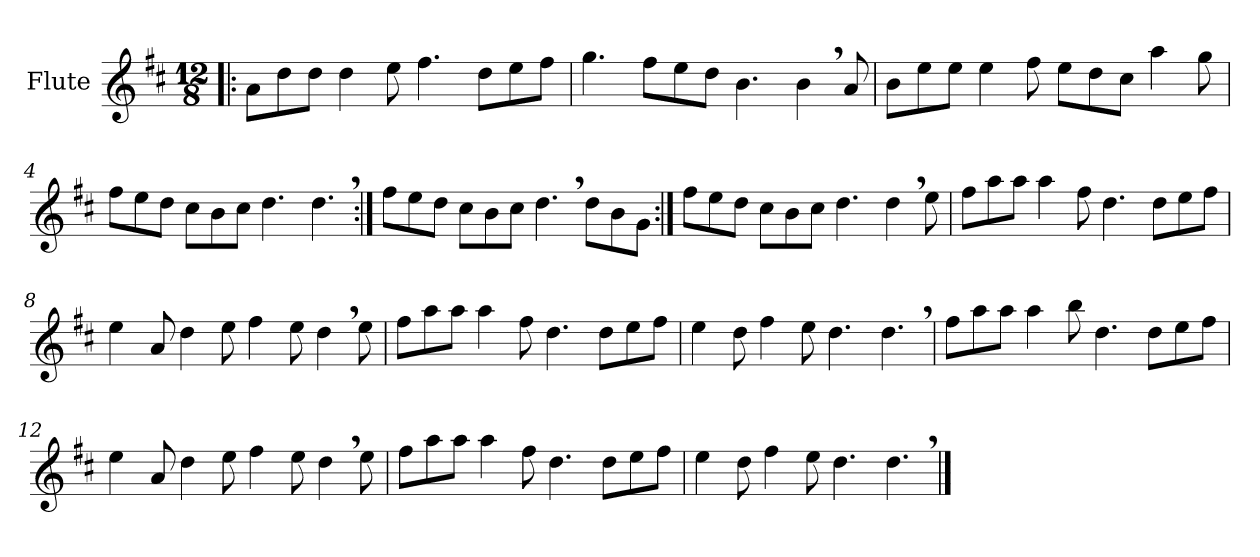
**kern
*part1
*staff1
*I"Flute
*I'Fl
*clefG2
*k[f#c#]
*D:
*M12/8
=1!|:
8a\L
8dd\
8dd\J
4dd\
8ee\
4.ff#\
8dd\L
8ee\
8ff#\J
=2
4.gg\
8ff#\L
8ee\
8dd\J
4.b\
4b,>\
8a/
=3
8b\L
8ee\
8ee\J
4ee\
8ff#\
8ee\L
8dd\
8cc#\J
4aa\
8gg\
!!LO:LB:g=z
=4
8ff#\L
8ee\
8dd\J
8cc#\L
8b\
8cc#\J
4.dd\
4.dd,>\
=5:|!
8ff#\L
8ee\
8dd\J
8cc#\L
8b\
8cc#\J
4.dd,>\
8dd\L
8b\
8g\J
=6:|!
8ff#\L
8ee\
8dd\J
8cc#\L
8b\
8cc#\J
4.dd\
4dd,>\
8ee\
!!LO:LB:g=z
=7
8ff#\L
8aa\
8aa\J
4aa\
8ff#\
4.dd\
8dd\L
8ee\
8ff#\J
=8
4ee\
8a/
4dd\
8ee\
4ff#\
8ee\
4dd,>\
8ee\
=9
8ff#\L
8aa\
8aa\J
4aa\
8ff#\
4.dd\
8dd\L
8ee\
8ff#\J
!!LO:LB:g=z
=10
4ee\
8dd\
4ff#\
8ee\
4.dd\
4.dd,>\
=11
8ff#\L
8aa\
8aa\J
4aa\
8bb\
4.dd\
8dd\L
8ee\
8ff#\J
=12
4ee\
8a/
4dd\
8ee\
4ff#\
8ee\
4dd,>\
8ee\
!!LO:LB:g=z
=13
8ff#\L
8aa\
8aa\J
4aa\
8ff#\
4.dd\
8dd\L
8ee\
8ff#\J
=14
4ee\
8dd\
4ff#\
8ee\
4.dd\
4.dd,>\
==
*-
